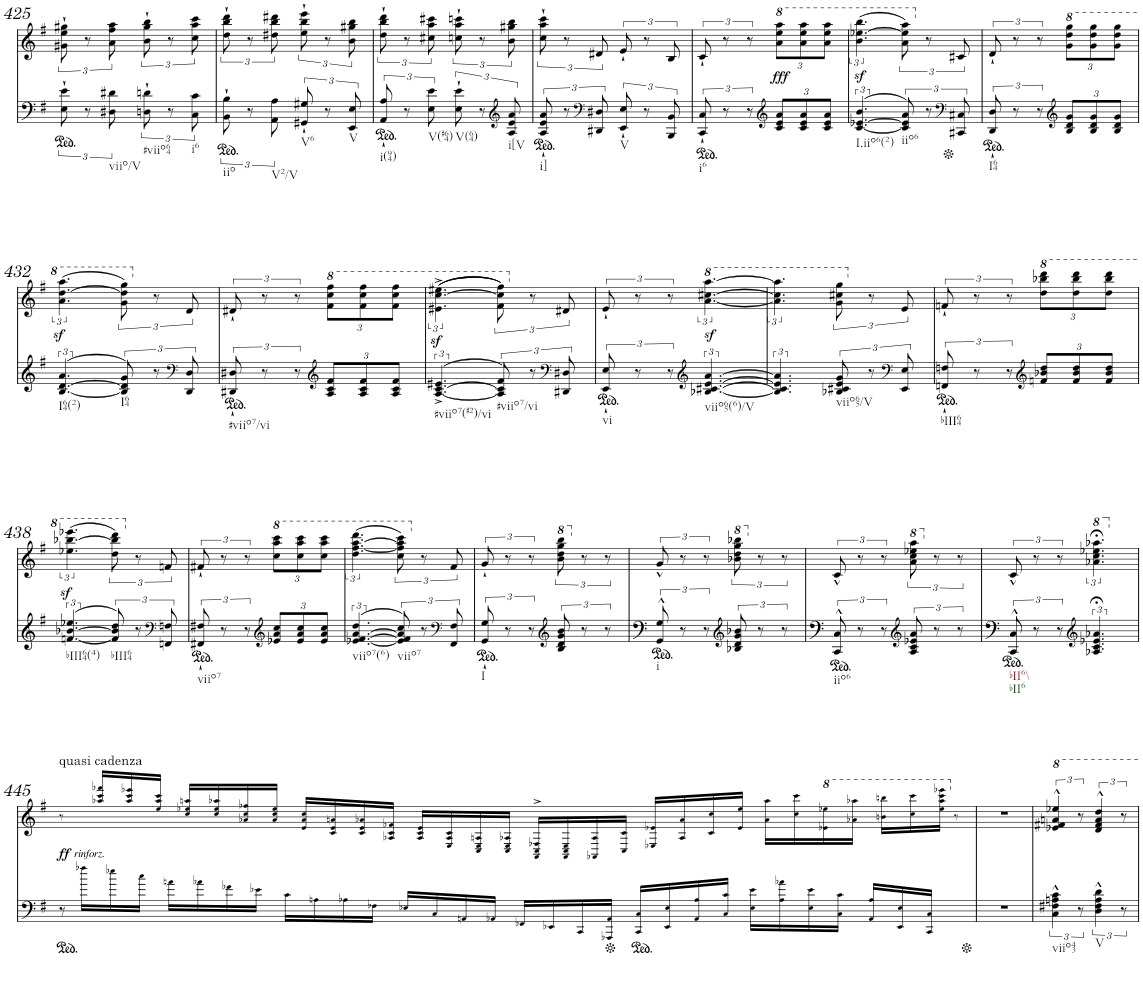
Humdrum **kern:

**kern	**kern	**dynam
*part1	*part1	*part1
*staff2	*staff1	*staff1/2
*I"Piano	*	*
*I'Pno.	*	*
!!LO:PB:g=z
*clefF4	*clefG2	*
*k[f#]	*k[f#]	*
*M2/4	*M2/4	*
=425	=425	=425
*	*^	*
12E\` 12e\`	12g#X\` 12ee\` 12gg#X\`	2ryy	.
12r	12r	.	.
!LO:TX:b:t=viio/V	!	!	!
12D#X\ 12d#X\	12a\ 12ff#\ 12aa\	.	.
!LO:TX:b:t=#viio64	!	!	!
12Dn\` 12dn\`	12b\` 12gg#\` 12bb\`	.	.
12r	12r	.	.
!LO:TX:b:t=i6	!	!	!
12C\ 12c\	12cc\ 12aa\ 12ccc\	.	.
=426	=426	=426	=426
!LO:TX:b:t=iio	!	!	!
12BB\` 12B\`	12dd\` 12bb\` 12ddd\`	2ryy	.
12r	12r	.	.
!LO:TX:b:t=V2/V	!	!	!
12AA\ 12A\	12dd#X\ 12bb\ 12ddd#X\	.	.
!LO:TX:b:t=V6	!	!	!
12GG#X/` 12G#X/`	12ee\` 12bb\` 12eee\`	.	.
12r	12r	.	.
!LO:TX:b:t=V	!	!	!
12EE/ 12E/	12b\ 12gg#X\ 12bb\	.	.
=427	=427	=427	=427
!LO:TX:b:t=i(94)	!	!	!
12AA/` 12A/`	12dd\` 12bb\` 12ddd\`	2ryy	.
12r	12r	.	.
!LO:TX:b:t=V(#64)	!	!	!
12E\ 12e\	12cc#X\ 12aa\ 12ccc#X\	.	.
!LO:TX:b:t=V(64)	!	!	!
12E\` 12e\`	12ccn\` 12aa\` 12cccn\`	.	.
12r	12r	.	.
*clefG2	*	*	*
!LO:TX:b:t=i[V	!	!	!
12A/ 12e/ 12a/	12b\ 12gg#X\ 12bb\	.	.
=428	=428	=428	=428
!LO:TX:b:t=i]	!	!	!
12A/` 12e/` 12a/`	12cc\` 12aa\` 12ccc\`	2ryy	.
12r	12r	.	.
*clefF4	*	*	*
12DD#X/ 12D#X/	12d#X/	.	.
!LO:TX:b:t=V	!	!	!
12EE/` 12E/`	12e`/	.	.
12r	12r	.	.
12BBB/ 12BB/	12B/	.	.
=429	=429	=429	=429
!LO:TX:b:t=i6	!	!	!
12CC/` 12C/`	12c`/	2ryy	.
12r	12r	.	.
12r	12r	.	.
*clefG2	*	*	*
*Xbrackettup	*Xbrackettup	*	*
!	!	!	!LO:DY:b
12c/ 12e/ 12a/L	12aa\ 12eee\ 12aaa\L	.	fff
12c/ 12e/ 12a/	12aa\ 12eee\ 12aaa\	.	.
12c/ 12e/ 12a/J	12aa\ 12eee\ 12aaa\J	.	.
=430	=430	=430	=430
!LO:TX:b:t=I.iio6(2)	!	!	!
!	!	!	!LO:DY:b
[6.c/ [6.e-X/ 6.b/	(>6.bb\ [6.eee-X\ 6.bbb\	2ryy	sf
*brackettup	*brackettup	*	*
!LO:TX:b:t=iio6	!	!	!
12c/] 12e-/] 12a/	12aa\ 12eee-\] 12aaa\)	.	.
12r	12r	.	.
*clefF4	*	*	*
12CC#X/ 12C#X/	12c#X/	.	.
=431	=431	=431	=431
!LO:TX:b:t=I64	!	!	!
12DD/` 12D/`	12d`/	2ryy	.
12r	12r	.	.
12r	12r	.	.
*clefG2	*	*	*
*Xbrackettup	*Xbrackettup	*	*
12B/ 12d/ 12g/L	12gg\ 12ddd\ 12ggg\L	.	.
12B/ 12d/ 12g/	12gg\ 12ddd\ 12ggg\	.	.
12B/ 12d/ 12g/J	12gg\ 12ddd\ 12ggg\J	.	.
!!LO:LB:g=z	!!
=432	=432	=432	=432
!LO:TX:b:t=I64(2)	!	!	!
!	!	!	!LO:DY:b
[6.B/ [6.d/ 6.a/	(>6.aa\ [6.ddd\ 6.aaa\	2ryy	sf
*brackettup	*brackettup	*	*
!LO:TX:b:t=I64	!	!	!
12B/] 12d/] 12g/	12gg\ 12ddd\] 12ggg\)	.	.
12r	12r	.	.
*clefF4	*	*	*
12DD/ 12D/	12d/	.	.
=433	=433	=433	=433
!LO:TX:b:t=#viio7/vi	!	!	!
12DD#X/` 12D#X/`	12d#X`/	2ryy	.
12r	12r	.	.
12r	12r	.	.
*clefG2	*	*	*
*Xbrackettup	*Xbrackettup	*	*
12A/ 12c/ 12f#/L	12ff#\ 12ccc\ 12fff#\L	.	.
12A/ 12c/ 12f#/	12ff#\ 12ccc\ 12fff#\	.	.
12A/ 12c/ 12f#/J	12ff#\ 12ccc\ 12fff#\J	.	.
=434	=434	=434	=434
!LO:TX:b:t=#viio7(#2)/vi	!	!	!
!	!	!	!LO:DY:b
[6.A/^ [6.c/^ 6.e#X/^	((>6.ee#X\^ [6.ccc\^ 6.eee#X\^	2ryy	sf
*brackettup	*brackettup	*	*
!LO:TX:b:t=#viio7/vi	!	!	!
12A/] 12c/] 12f#/	12ff#\ 12ccc\] 12fff#\))	.	.
12r	12r	.	.
*clefF4	*	*	*
12DD#X/ 12D#X/	12d#X/	.	.
=435	=435	=435	=435
!LO:TX:b:t=vi	!	!	!
12EE/` 12E/`	12e`/	2ryy	.
12r	12r	.	.
12r	12r	.	.
*clefG2	*	*	*
!LO:TX:b:t=viio65(6)/V	!	!	!
!	!	!	!LO:DY:b
[6.B-X/ [6.c#X/ [6.e/ [6.a/	[6.aa\ [6.ccc#X\ [6.aaa\	.	sf
=436	=436	=436	=436
6.B-/] 6.c#/] 6.e/] 6.a/]	6.aa\] 6.ccc#\] 6.aaa\]	2ryy	.
!LO:TX:b:t=viio65/V	!	!	!
12B-X/ 12c#X/ 12e/ 12g/	12gg\ 12ccc#X\ 12ggg\	.	.
12r	12r	.	.
*clefF4	*	*	*
12EE/ 12E/	12e/	.	.
=437	=437	=437	=437
!LO:TX:b:t=bIII64	!	!	!
12FFn/` 12Fn/`	12fn`/	2ryy	.
12r	12r	.	.
12r	12r	.	.
*clefG2	*	*	*
*Xbrackettup	*Xbrackettup	*	*
12fn/ 12b-X/ 12dd/L	12ddd\ 12bbb-X\ 12dddd\L	.	.
12f/ 12b-/ 12dd/	12ddd\ 12bbb-\ 12dddd\	.	.
12f/ 12b-/ 12dd/J	12ddd\ 12bbb-\ 12dddd\J	.	.
!!LO:LB:g=z	!!
=438	=438	=438	=438
!LO:TX:b:t=bIII64(4)	!	!	!
!	!	!	!LO:DY:b
[6.fn/ [6.b-X/ 6.ee-X/	(>6.eee-X\ [6.bbb-X\ 6.eeee-X\	2ryy	sf
*brackettup	*brackettup	*	*
!LO:TX:b:t=bIII64	!	!	!
12f/] 12b-/] 12dd/	12ddd\ 12bbb-\] 12dddd\)	.	.
12r	12r	.	.
*clefF4	*	*	*
12FFn/ 12Fn/	12fn/	.	.
=439	=439	=439	=439
!LO:TX:b:t=viio7	!	!	!
12FF#X/` 12F#X/`	12f#X`/	2ryy	.
12r	12r	.	.
12r	12r	.	.
*clefG2	*	*	*
*Xbrackettup	*Xbrackettup	*	*
12e-X/ 12a/ 12cc/L	12ccc\ 12aaa\ 12cccc\L	.	.
12e-/ 12a/ 12cc/	12ccc\ 12aaa\ 12cccc\	.	.
12e-/ 12a/ 12cc/J	12ccc\ 12aaa\ 12cccc\J	.	.
=440	=440	=440	=440
!LO:TX:b:t=viio7(6)	!	!	!
[6.e-X/ [6.f#/ [6.a/ 6.dd/	(>6.ddd\ [6.fff#\ [6.aaa\ 6.dddd\	2ryy	.
*brackettup	*brackettup	*	*
!LO:TX:b:t=viio7	!	!	!
12e-/] 12f#/] 12a/] 12cc/	12ccc\ 12fff#\] 12aaa\] 12cccc\)	.	.
12r	12r	.	.
*clefF4	*	*	*
12FF#/ 12F#/	12f#/	.	.
=441	=441	=441	=441
!LO:TX:b:t=I	!	!	!
12GG/` 12G/`	12g`/	2ryy	.
12r	12r	.	.
12r	12r	.	.
*clefG2	*	*	*
*	*8va	*	*
12B/ 12d/ 12g/ 12b/	12bb\ 12ddd\ 12ggg\ 12bbb\	.	.
*	*X8va	*	*
12r	12r	.	.
12r	12r	.	.
=442	=442	=442	=442
!LO:TX:b:t=i	!	!	!
12GG/^^ 12G/^^	12g^^/	2ryy	.
12r	12r	.	.
12r	12r	.	.
*clefG2	*	*	*
*	*8va	*	*
12B-X/ 12d/ 12g/ 12b-X/	12bb-X\ 12ddd\ 12ggg\ 12bbb-X\	.	.
*	*X8va	*	*
12r	12r	.	.
12r	12r	.	.
=443	=443	=443	=443
!LO:TX:b:t=iio6	!	!	!
12CC/^^ 12C/^^	12c^^/	2ryy	.
12r	12r	.	.
12r	12r	.	.
*clefG2	*	*	*
*	*8va	*	*
12A/ 12c/ 12e-X/ 12a/	12aa\ 12ccc\ 12eee-X\ 12aaa\	.	.
*	*X8va	*	*
12r	12r	.	.
12r	12r	.	.
=444	=444	=444	=444
!LO:TX:b:t=bII6\\	!	!	!
!LO:TX:b:t=bII6	!	!	!
12CC/^^ 12C/^^	12c^^/	2ryy	.
12r	12r	.	.
12r	12r	.	.
*clefG2	*	*	*
*	*8va	*	*
6.A-X/;< 6.c/;< 6.e-X/;< 6.a-X/;<	6.aa-X\;< 6.ccc\;< 6.eee-X\;< 6.aaa-X\;<	.	.
*	*v	*v	*
!!LO:LB:g=z
=445	=445	=445
*	*X8va	*
!	!LO:TX:a:t=quasi cadenza	!
!	!	!LO:DY:b
!	!	!LO:DY:n=1:b
8r	8r	ff other-dynamics
16ff-X!\LL	16ryy	.
16ryy	16aa-X!/ 16ccc!/ 16fff-X!/LL	.
16ee-X!\	16ryy	.
16ryy	16aa-!/ 16ccc!/ 16eee-X!/	.
16cc!\JJ	16ryy	.
16ryy	16ee!/ 16aa-!/ 16ccc!/JJ	.
16an!\LL	16ryy	.
16ryy	16cc!/ 16ee-X!/ 16aan!/LL	.
16a-X!\	16ryy	.
16ryy	16cc!/ 16ee-!/ 16aa-X!/	.
16f-X!\	16ryy	.
16ryy	16a-X!/ 16cc!/ 16ff-X!/	.
16e-X!\JJ	16ryy	.
16ryy	16a-!/ 16cc!/ 16ee-!/JJ	.
16c!\LL	16ryy	.
16ryy	16e!/ 16a-!/ 16cc!/LL	.
16An!\	16ryy	.
16ryy	16c!/ 16e!/ 16an!/	.
16A-X!\	16ryy	.
16ryy	16c!/ 16e!/ 16a-X!/	.
16F-X!\JJ	16ryy	.
16ryy	16A-X!/ 16c!/ 16f-X!/JJ	.
16E-X!/LL	16ryy	.
16ryy	16A-!/ 16c!/ 16e!/LL	.
16C!/	16ryy	.
16ryy	16E!/ 16A-!/ 16c!/	.
16AAn!/	16ryy	.
16ryy	16C!/ 16E!/ 16An!/	.
16AA-X!/JJ	16ryy	.
16ryy	16C!/ 16E!/ 16A-X!/JJ	.
16FF-X!/LL	16ryy	.
16ryy	16AA!/^> 16C!/^> 16F-X!/^>LL	.
16EE-X!/	16ryy	.
16ryy	16AA!/ 16C!/ 16E!/	.
16CC!/	16ryy	.
16ryy	16AA-X!/ 16A-!/	.
16AAA-X!/ 16AA-!/JJ	16ryy	.
16ryy	16C!/ 16c!/JJ	.
16CC!/ 16C!/LL	16ryy	.
16ryy	16E-X!/ 16e-X!/LL	.
16EE-!/ 16E-!/	16ryy	.
16ryy	16A-!/ 16a-!/	.
16AA-!/ 16A-!/	16ryy	.
16ryy	16c!/ 16cc!/	.
16C!/ 16c!/JJ	16ryy	.
16ryy	16e-!/ 16ee-!/JJ	.
16E-!\ 16e-!\LL	16ryy	.
16ryy	16a-!\ 16aa-!\LL	.
16A-!\ 16a-X!\	16ryy	.
16ryy	16cc!\ 16ccc!\	.
16E-!\ 16e-!\	16ryy	.
*	*8va	*
16ryy	16ee-X!\ 16eee-X!\	.
16C!\ 16c!\JJ	16ryy	.
16ryy	16aa-X!\ 16aaa-X!\JJ	.
16AA-!/ 16A-!/LL	16ryy	.
16ryy	16bbn!\ 16bbbn!\LL	.
16EE-!/ 16E-!/	16ryy	.
16ryy	16ccc!\ 16cccc!\	.
16CC!/ 16C!/JJ	16ryy	.
16ryy	16eee-!\ 16aaa-!\ 16cccc!\ 16eeee-X!\JJ	.
*	*X8va	*
8ryy	8r	.
=446	=446	=446
*	*^	*
2r	2r	2ryy	.
=447	=447	=447	=447
!LO:TX:b:t=viio43	!	!	!
*	*v	*v	*
6C\^^ 6F#X\^^ 6An\^^ 6c\^^	6ee-X/^^ 6ff#X/^^ 6aan/^^ 6eee-X/^^	.
12r	12r	.
!LO:TX:b:t=V	!	!
6D\^^ 6F#\^^ 6A\^^ 6d\^^	6dd/^^ 6ff#/^^ 6aa/^^ 6ddd/^^	.
12r	12r	.
=	=	=
*-	*-	*-
